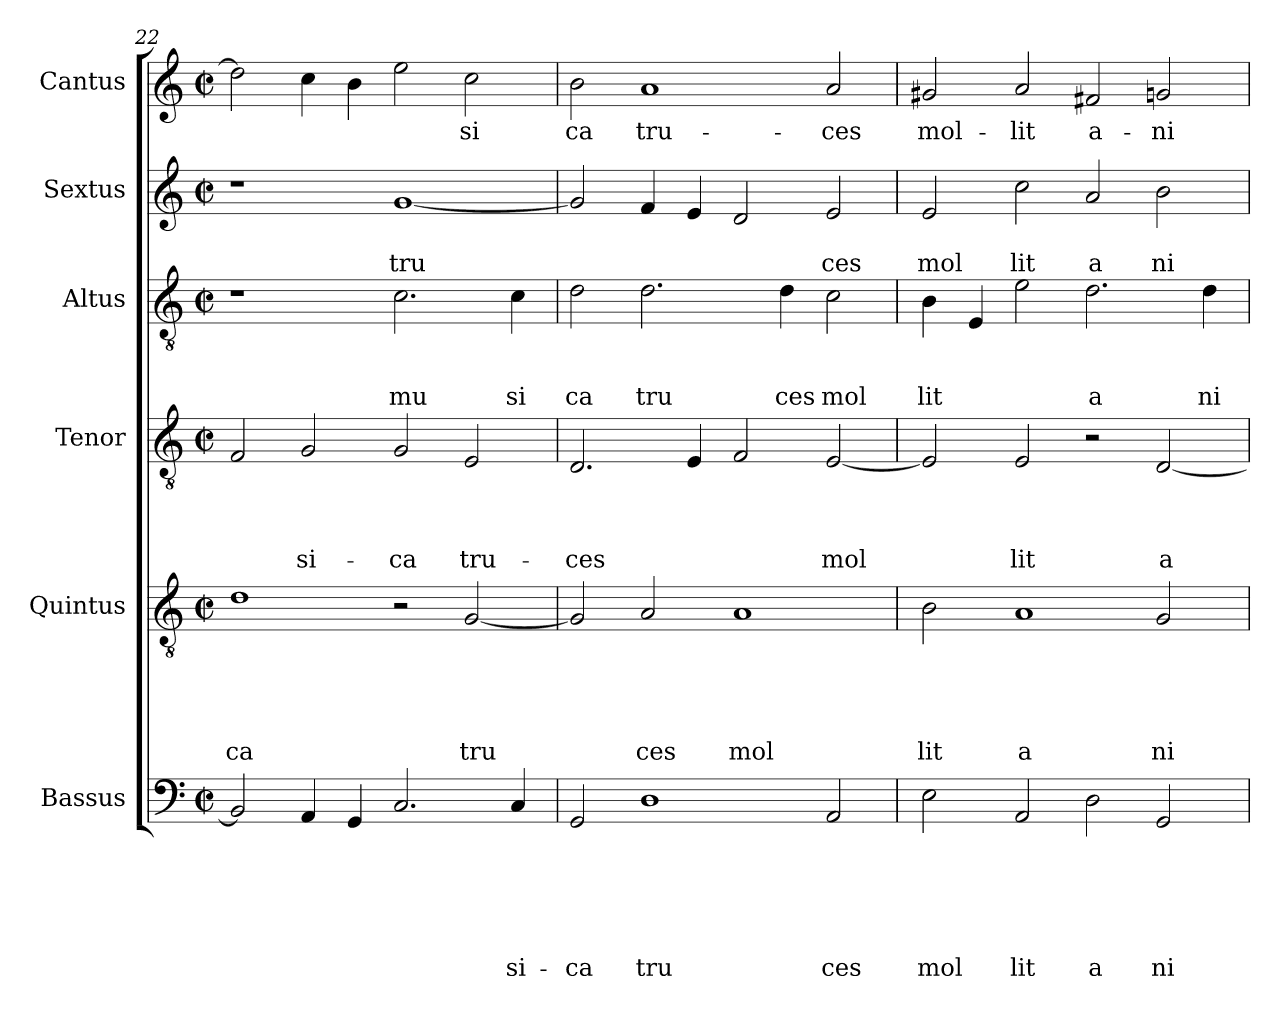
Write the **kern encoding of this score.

**kern	**text	**text	**text	**text	**text	**text	**kern	**text	**text	**text	**text	**text	**kern	**text	**text	**text	**text	**kern	**text	**text	**text	**kern	**text	**text	**kern	**text
*part6	*part6	*part6	*part6	*part6	*part6	*part6	*part5	*part5	*part5	*part5	*part5	*part5	*part4	*part4	*part4	*part4	*part4	*part3	*part3	*part3	*part3	*part2	*part2	*part2	*part1	*part1
*staff6	*staff6	*staff6	*staff6	*staff6	*staff6	*staff6	*staff5	*staff5	*staff5	*staff5	*staff5	*staff5	*staff4	*staff4	*staff4	*staff4	*staff4	*staff3	*staff3	*staff3	*staff3	*staff2	*staff2	*staff2	*staff1	*staff1
*I"Bassus	*	*	*	*	*	*	*I"Quintus	*	*	*	*	*	*I"Tenor	*	*	*	*	*I"Altus	*	*	*	*I"Sextus	*	*	*I"Cantus	*
*clefF4	*	*	*	*	*	*	*clefGv2	*	*	*	*	*	*clefGv2	*	*	*	*	*clefGv2	*	*	*	*clefG2	*	*	*clefG2	*
*k[]	*	*	*	*	*	*	*k[]	*	*	*	*	*	*k[]	*	*	*	*	*k[]	*	*	*	*k[]	*	*	*k[]	*
*C:	*	*	*	*	*	*	*C:	*	*	*	*	*	*C:	*	*	*	*	*C:	*	*	*	*C:	*	*	*C:	*
*M2/2	*	*	*	*	*	*	*M2/2	*	*	*	*	*	*M2/2	*	*	*	*	*M2/2	*	*	*	*M2/2	*	*	*M2/2	*
*met(c|)	*	*	*	*	*	*	*met(c|)	*	*	*	*	*	*met(c|)	*	*	*	*	*met(c|)	*	*	*	*met(c|)	*	*	*met(c|)	*
=22	=22	=22	=22	=22	=22	=22	=22	=22	=22	=22	=22	=22	=22	=22	=22	=22	=22	=22	=22	=22	=22	=22	=22	=22	=22	=22
!	!	!	!	!	!	!	!	!	!	!	!	!LO:LY:b	!	!	!	!	!	!	!	!	!	!	!	!	!	!
2BB-/]	.	.	.	.	.	.	1d	.	.	.	.	ca	2F/	.	.	.	.	1r	.	.	.	1r	.	.	2dd\]	.
!	!	!	!	!	!	!	!	!	!	!	!	!	!	!	!	!	!LO:LY:b	!	!	!	!	!	!	!	!	!
4AA/	.	.	.	.	.	.	.	.	.	.	.	.	2G/	.	.	.	-si-	.	.	.	.	.	.	.	4cc\	.
4GG/	.	.	.	.	.	.	.	.	.	.	.	.	.	.	.	.	.	.	.	.	.	.	.	.	4b\	.
!	!	!	!	!	!	!	!	!	!	!	!	!	!	!	!	!	!LO:LY:b	!	!	!	!LO:LY:b	!	!	!LO:LY:b	!	!
2.C/	.	.	.	.	.	.	2r	.	.	.	.	.	2G/	.	.	.	-ca	2.c\	.	.	mu	[<1g	.	tru	2ee\	.
!	!	!	!	!	!	!	!	!	!	!	!	!LO:LY:b	!	!	!	!	!LO:LY:b	!	!	!	!	!	!	!	!	!LO:LY:b
.	.	.	.	.	.	.	[<2G/	.	.	.	.	tru	2E/	.	.	.	tru-	.	.	.	.	.	.	.	2cc\	si
!	!	!	!	!	!	!LO:LY:b	!	!	!	!	!	!	!	!	!	!	!	!	!	!	!LO:LY:b	!	!	!	!	!
4C/	.	.	.	.	.	-si-	.	.	.	.	.	.	.	.	.	.	.	4c\	.	.	si	.	.	.	.	.
!!LO:LB:g=z
=23	=23	=23	=23	=23	=23	=23	=23	=23	=23	=23	=23	=23	=23	=23	=23	=23	=23	=23	=23	=23	=23	=23	=23	=23	=23	=23
!	!	!	!	!	!	!LO:LY:b	!	!	!	!	!	!	!	!	!	!	!LO:LY:b	!	!	!	!LO:LY:b	!	!	!	!	!LO:LY:b
2GG/	.	.	.	.	.	-ca	2G/]	.	.	.	.	.	2.D/	.	.	.	-ces	2d\	.	.	ca	2g/]	.	.	2b\	ca
!	!	!	!	!	!	!LO:LY:b	!	!	!	!	!	!LO:LY:b	!	!	!	!	!	!	!	!	!LO:LY:b	!	!	!	!	!LO:LY:b
1D	.	.	.	.	.	tru	2A/	.	.	.	.	ces	.	.	.	.	.	2.d\	.	.	tru	4f/	.	.	1a	tru-
.	.	.	.	.	.	.	.	.	.	.	.	.	4E/	.	.	.	.	.	.	.	.	4e/	.	.	.	.
!	!	!	!	!	!	!	!	!	!	!	!	!LO:LY:b	!	!	!	!	!	!	!	!	!	!	!	!	!	!
.	.	.	.	.	.	.	1A	.	.	.	.	mol	2F/	.	.	.	.	.	.	.	.	2d/	.	.	.	.
!	!	!	!	!	!	!	!	!	!	!	!	!	!	!	!	!	!	!	!	!	!LO:LY:b	!	!	!	!	!
.	.	.	.	.	.	.	.	.	.	.	.	.	.	.	.	.	.	4d\	.	.	ces	.	.	.	.	.
!	!	!	!	!	!	!LO:LY:b	!	!	!	!	!	!	!	!	!	!	!LO:LY:b	!	!	!	!LO:LY:b	!	!	!LO:LY:b	!	!LO:LY:b
2AA/	.	.	.	.	.	ces	.	.	.	.	.	.	[<2E/	.	.	.	mol	2c\	.	.	mol	2e/	.	ces	2a/	-ces
=24	=24	=24	=24	=24	=24	=24	=24	=24	=24	=24	=24	=24	=24	=24	=24	=24	=24	=24	=24	=24	=24	=24	=24	=24	=24	=24
!	!	!	!	!	!	!LO:LY:b	!	!	!	!	!	!LO:LY:b	!	!	!	!	!	!	!	!	!LO:LY:b	!	!	!LO:LY:b	!	!LO:LY:b
2E\	.	.	.	.	.	mol	2B\	.	.	.	.	lit	2E/]	.	.	.	.	4B\	.	.	lit	2e/	.	mol	2g#X/	mol-
.	.	.	.	.	.	.	.	.	.	.	.	.	.	.	.	.	.	4E/	.	.	.	.	.	.	.	.
!	!	!	!	!	!	!LO:LY:b	!	!	!	!	!	!LO:LY:b	!	!	!	!	!LO:LY:b	!	!	!	!	!	!	!LO:LY:b	!	!LO:LY:b
2AA/	.	.	.	.	.	lit	1A	.	.	.	.	a	2E/	.	.	.	lit	2e\	.	.	.	2cc\	.	lit	2a/	-lit
!	!	!	!	!	!	!LO:LY:b	!	!	!	!	!	!	!	!	!	!	!	!	!	!	!LO:LY:b	!	!	!LO:LY:b	!	!LO:LY:b
2D\	.	.	.	.	.	a	.	.	.	.	.	.	2r	.	.	.	.	2.d\	.	.	a	2a/	.	a	2f#X/	a-
!	!	!	!	!	!	!LO:LY:b	!	!	!	!	!	!LO:LY:b	!	!	!	!	!LO:LY:b	!	!	!	!	!	!	!LO:LY:b	!	!LO:LY:b
2GG/	.	.	.	.	.	ni	2G/	.	.	.	.	ni	[<2D/	.	.	.	a	.	.	.	.	2b\	.	ni	2gn/	-ni-
!	!	!	!	!	!	!	!	!	!	!	!	!	!	!	!	!	!	!	!	!	!LO:LY:b	!	!	!	!	!
.	.	.	.	.	.	.	.	.	.	.	.	.	.	.	.	.	.	4d\	.	.	ni	.	.	.	.	.
=	=	=	=	=	=	=	=	=	=	=	=	=	=	=	=	=	=	=	=	=	=	=	=	=	=	=
*-	*-	*-	*-	*-	*-	*-	*-	*-	*-	*-	*-	*-	*-	*-	*-	*-	*-	*-	*-	*-	*-	*-	*-	*-	*-	*-
